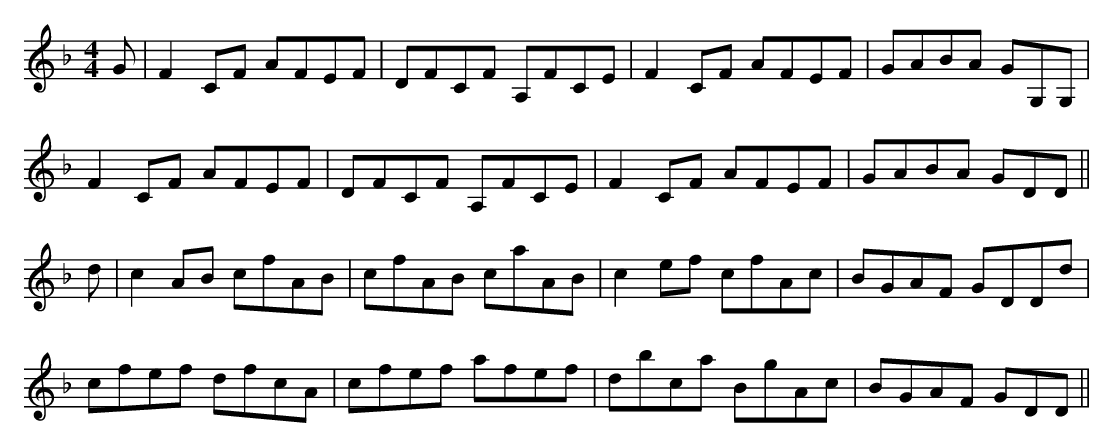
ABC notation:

X:1
M:4/4
K:F
G|F2 CF AFEF|DFCF A,FCE|F2 CF AFEF|GABA GG,G,|
F2 CF AFEF|DFCF A,FCE|F2 CF AFEF|GABA GDD||
d|c2 AB cfAB|cfAB caAB|c2 ef cfAc|BGAF GDDd|
cfef dfcA|cfef afef|dbca BgAc|BGAF GDD||
